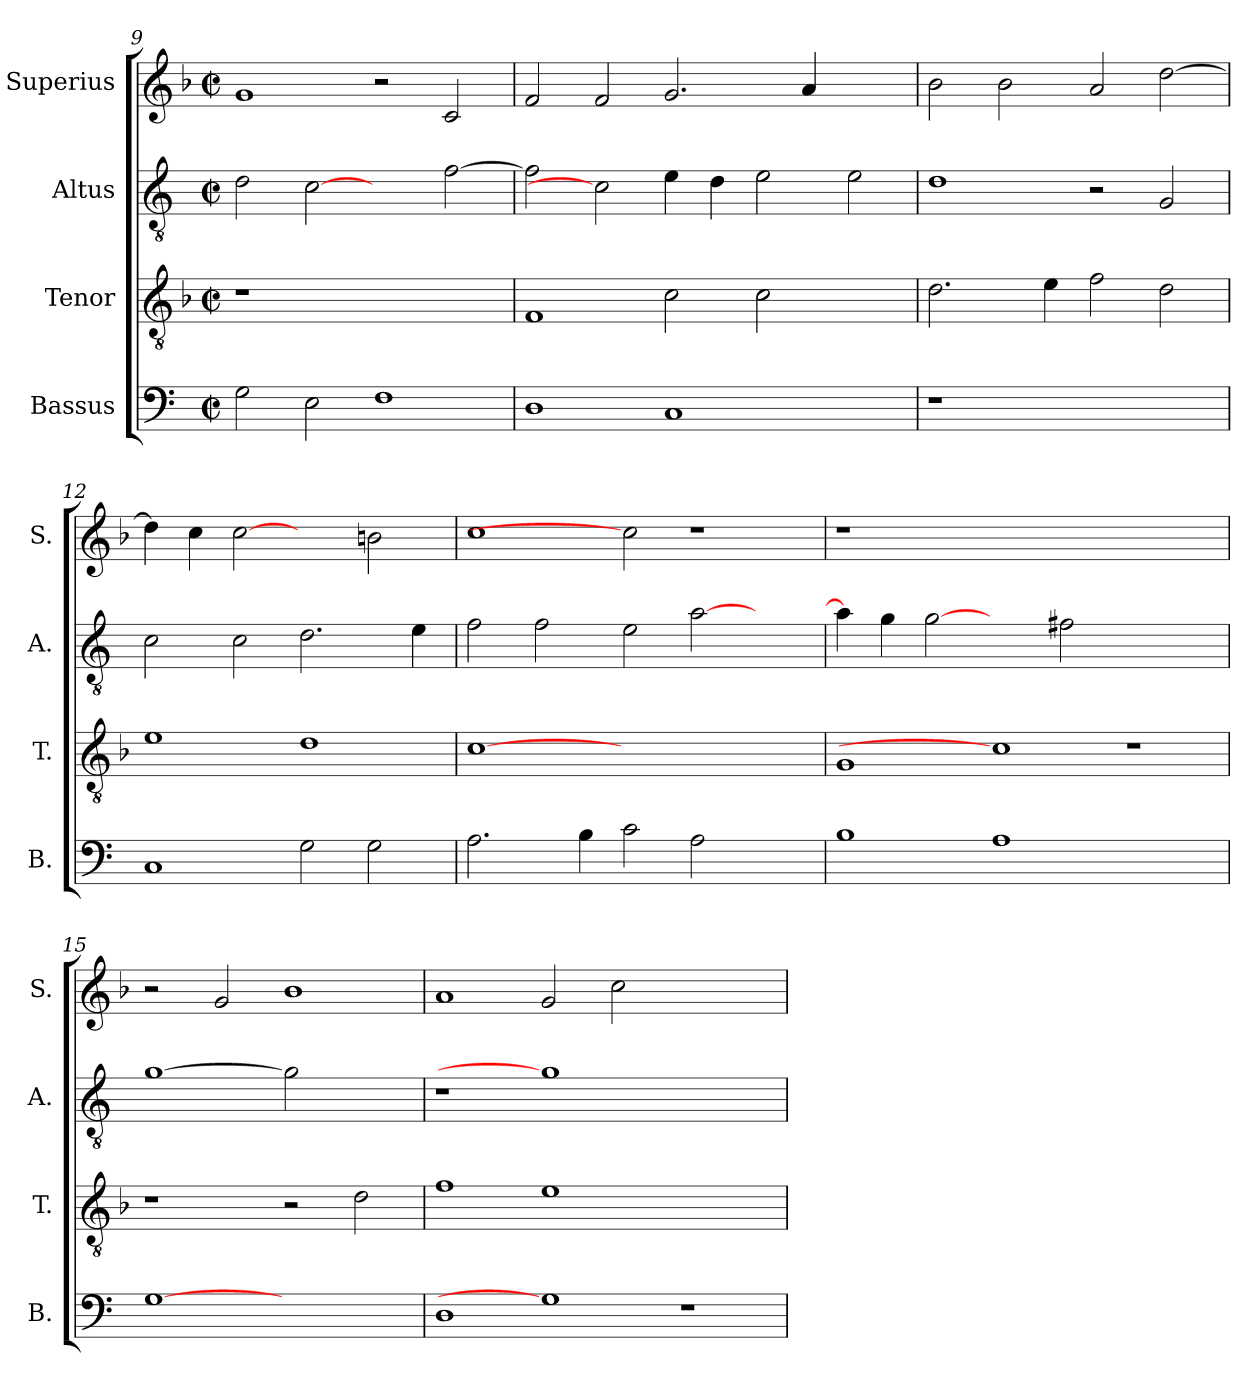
**kern	**kern	**kern	**kern
*part4	*part3	*part2	*part1
*staff4	*staff3	*staff2	*staff1
*I"Bassus	*I"Tenor	*I"Altus	*I"Superius
*I'B.	*I'T.	*I'A.	*I'S.
*clefF4	*clefGv2	*clefGv2	*clefG2
*	*ITrd7c12	*ITrd7c12	*
*k[]	*k[b-]	*k[]	*k[b-]
*C:	*d:	*C:	*d:
*M2/2	*M2/2	*M2/2	*M2/2
*met(c|)	*met(c|)	*met(c|)	*met(c|)
=9	=9	=9	=9
!	!LO:N:vis=1	!	!
2Gi\	1r	2Di\	1gi
2Ei\	.	[2Ci	.
1Fi	1ryy	2ryy	2r
.	.	[>2Fi\	2ci/
!!LO:LB:g=z
=10	=10	=10	=10
1Di	1FFi	2Fi\]	2fi/
.	.	2Ci]	2fi/
1Ci	2Ci\	4Ei\	2.gi/
.	.	4Di\	.
.	2Ci\	2Ei\	.
.	.	.	4ai/
2ryy	2ryy	2Ei\	2ryy
=11	=11	=11	=11
!LO:N:vis=1	!	!	!
1r	2.Di\	1Di	2b-i\
.	.	.	2b-i\
.	4Ei\	.	.
1ryy	2Fi\	2r	2ai/
.	2Di\	2GGi/	[>2ddi\
=12	=12	=12	=12
1Ci	1Ei	2Ci\	4ddi\]
.	.	.	4cci\
.	.	2Ci\	[2cci
2Gi\	1Di	2.Di\	2ryy
2Gi\	.	.	2bni\
.	.	4Ei\	.
=13	=13	=13	=13
2.Ai\	[1Ci	2Fi\	1cci
.	.	2Fi\	.
4Bi\	.	.	.
2ci\	1.ryy	2Ei\	2cci]
2Ai\	.	[>2Ai\	1r
2ryy	.	2ryy	.
=14	=14	=14	=14
!	!	!	!LO:N:vis=1
1Bi	1GGi	4Ai\]	1r
.	.	4Gi\	.
.	.	[2Gi	.
1Ai	1Ci]	2ryy	0ryy
.	.	2F#Xi\	.
1ryy	1r	1ryy	.
!!LO:PB:g=z
=15	=15	=15	=15
[1Gi	1r	[1Gi	2r
.	.	.	2gi/
1ryy	2r	2Gi]	1b-i
.	2Di\	2ryy	.
=16	=16	=16	=16
!	!	!LO:N:vis=1	!
1Di	1Fi	1r	1ai
1Gi]	1Ei	1Gi]	2gi/
.	.	.	2cci\
1r	1ryy	1ryy	1ryy
=	=	=	=
*-	*-	*-	*-
